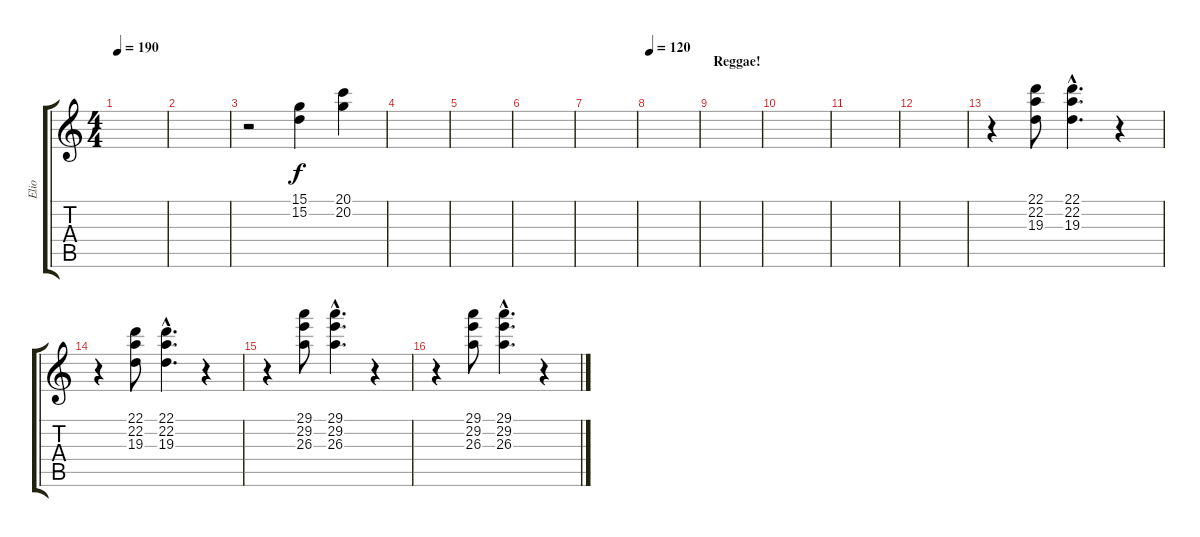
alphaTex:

\track ("Elio" "Elio") {instrument drawbarorgan}
\staff {score tabs}
\tuning (E4 B3 G3 D3 A2 E2) {hide}
\ts (4 4)
\tempo 190
\clef g2
\ks c
|
|
r.2 (15.1 15.2).4 (20.1 20.2).4 |
|
|
|
|
\tempo 120
|
\section ("" "Reggae!")
|
|
|
|
r.4{instrument rockorgan} (22.1 22.2 19.3).8 (22.1{hac} 22.2{hac} 19.3).4{d} r.4 |
r.4 (22.1 22.2 19.3).8 (22.1{hac} 22.2{hac} 19.3).4{d} r.4 |
r.4 (29.1 29.2 26.3).8 (29.1{hac} 29.2{hac} 26.3).4{d} r.4 |
r.4 (29.1 29.2 26.3).8 (29.1{hac} 29.2{hac} 26.3).4{d} r.4
